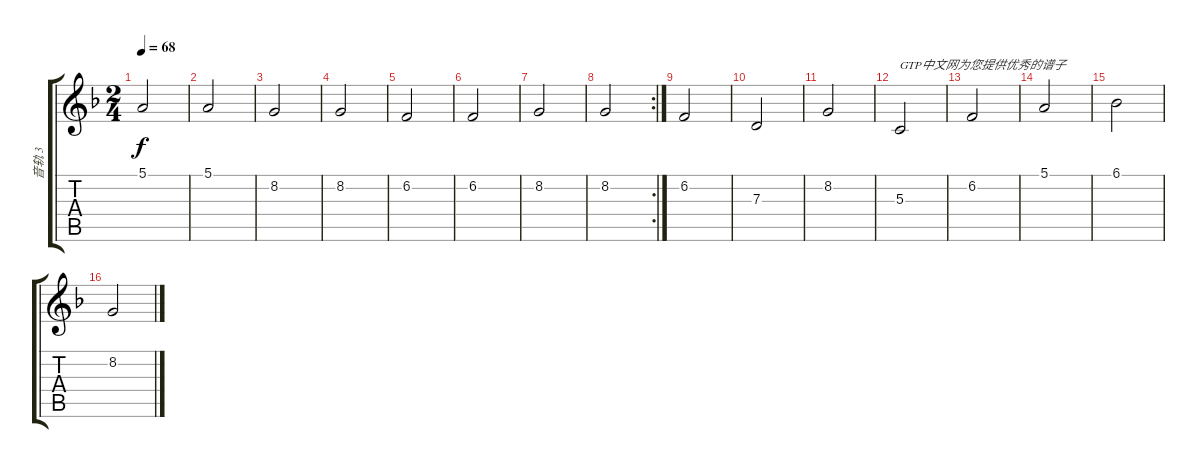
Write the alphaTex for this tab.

\track ("音轨 3" "音轨 3") {instrument harmonica}
\staff {score tabs}
\tuning (E4 B3 G3 D3 A2 E2) {hide}
\ts (2 4)
\tempo 68
\clef g2
\ks f
5.1.2{dy f} |
5.1.2 |
8.2.2 |
8.2.2 |
6.2.2 |
6.2.2 |
8.2.2 |
\rc 2
8.2.2 |
6.2.2 |
7.3.2 |
8.2.2 |
5.3.2{txt "GTP中文网为您提供优秀的谱子"} |
6.2.2 |
5.1.2 |
6.1.2 |
8.2.2
